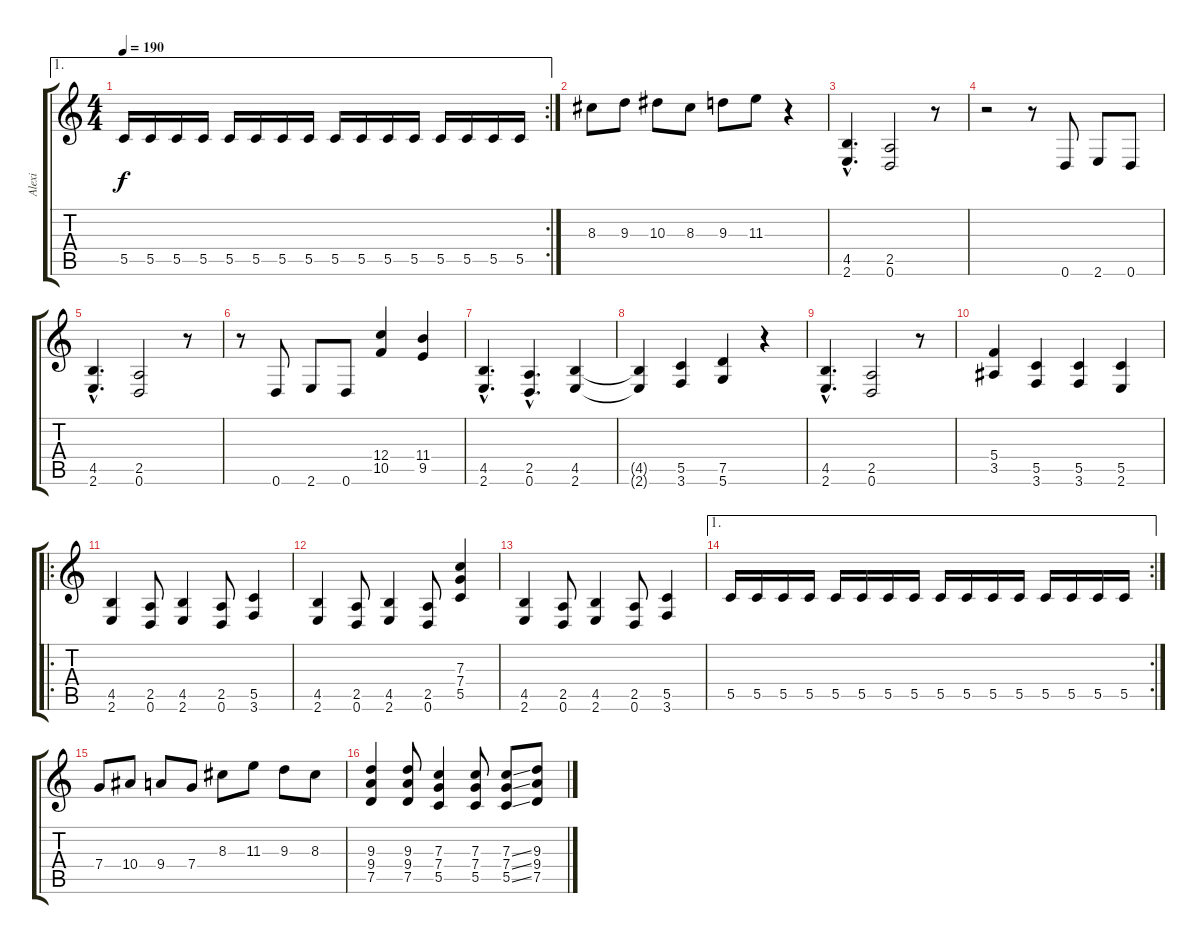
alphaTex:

\track ("Alexi" "Alexi") {instrument overdrivenguitar}
\staff {score tabs}
\tuning (D4 A3 F3 C3 G2 D2) {hide}
\ae 1
\rc 2
\ts (4 4)
\tempo 190
\clef g2
\ks c
5.5.16{dy f} 5.5.16 5.5.16 5.5.16 5.5.16 5.5.16 5.5.16 5.5.16 5.5.16 5.5.16 5.5.16 5.5.16 5.5.16 5.5.16 5.5.16 5.5.16 |
8.3.8 9.3.8 10.3.8 8.3.8 9.3.8 11.3.8 r.4 |
(4.5{hac} 2.6{hac}).4{d} (2.5 0.6).2 r.8 |
r.2 r.8 0.6.8 2.6.8 0.6.8 |
(4.5{hac} 2.6{hac}).4{d} (2.5 0.6).2 r.8 |
r.8 0.6.8 2.6.8 0.6.8 (12.4 10.5).4 (11.4 9.5).4 |
(4.5{hac} 2.6{hac}).4{d} (2.5{hac} 0.6{hac}).4{d} (4.5 2.6).4 |
(4.5{t} 2.6{t}).4 (5.5 3.6).4 (7.5 5.6).4 r.4 |
(4.5{hac} 2.6{hac}).4{d} (2.5 0.6).2 r.8 |
(5.4 3.5).4 (5.5 3.6).4 (5.5 3.6).4 (5.5 2.6).4 |
\ro
(4.5 2.6).4 (2.5 0.6).8 (4.5 2.6).4 (2.5 0.6).8 (5.5 3.6).4 |
(4.5 2.6).4 (2.5 0.6).8 (4.5 2.6).4 (2.5 0.6).8 (7.3 7.4 5.5).4 |
(4.5 2.6).4 (2.5 0.6).8 (4.5 2.6).4 (2.5 0.6).8 (5.5 3.6).4 |
\ae 1
\rc 2
5.5.16 5.5.16 5.5.16 5.5.16 5.5.16 5.5.16 5.5.16 5.5.16 5.5.16 5.5.16 5.5.16 5.5.16 5.5.16 5.5.16 5.5.16 5.5.16 |
7.4.8 10.4.8 9.4.8 7.4.8 8.3.8 11.3.8 9.3.8 8.3.8 |
(9.3 9.4 7.5).4 (9.3 9.4 7.5).8 (7.3 7.4 5.5).4 (7.3 7.4 5.5).8 (7.3{ss} 7.4{ss} 5.5{ss}).8 (9.3 9.4 7.5).8
